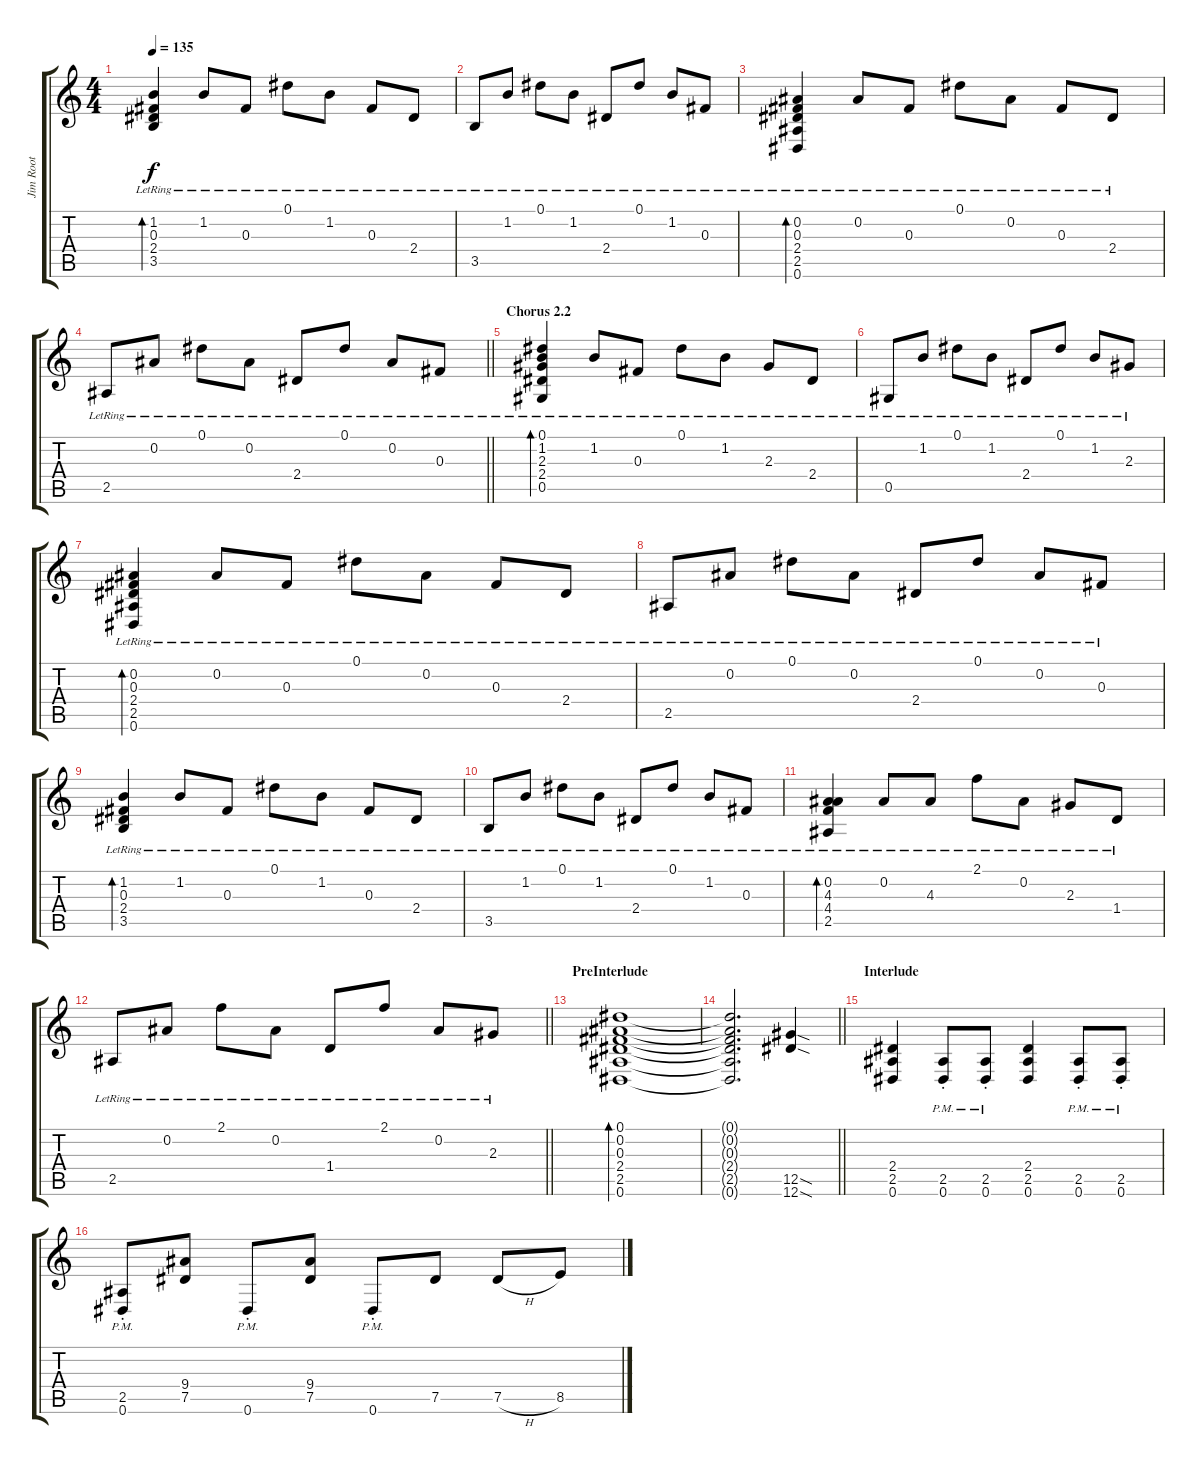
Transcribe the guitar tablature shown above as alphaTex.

\track ("Jim Root" "Jim Root") {instrument distortionguitar}
\staff {score tabs}
\tuning (Eb4 Bb3 Gb3 Db3 Ab2 Eb2) {hide}
\ts (4 4)
\tempo 135
\clef g2
\ks c
(1.2{lr} 0.3{lr} 2.4{lr} 3.5{lr}).4{bd 120 dy f} 1.2{lr}.8 0.3{lr}.8 0.1{lr}.8 1.2{lr}.8 0.3{lr}.8 2.4{lr}.8 |
3.5{lr}.8 1.2{lr}.8 0.1{lr}.8 1.2{lr}.8 2.4{lr}.8 0.1{lr}.8 1.2{lr}.8 0.3{lr}.8 |
(0.2{lr} 0.3{lr} 2.4{lr} 2.5{lr} 0.6{lr}).4{bd 120} 0.2{lr}.8 0.3{lr}.8 0.1{lr}.8 0.2{lr}.8 0.3{lr}.8 2.4{lr}.8 |
\barLineRight lightlight
2.5{lr}.8 0.2{lr}.8 0.1{lr}.8 0.2{lr}.8 2.4{lr}.8 0.1{lr}.8 0.2{lr}.8 0.3{lr}.8 |
\section ("" "Chorus 2.2")
(0.1 1.2{lr} 2.3{lr} 2.4{lr} 0.5{lr}).4{bd 120 volume 13} 1.2{lr}.8 0.3{lr}.8 0.1{lr}.8 1.2{lr}.8 2.3{lr}.8 2.4{lr}.8 |
0.5{lr}.8 1.2{lr}.8 0.1{lr}.8 1.2{lr}.8 2.4{lr}.8 0.1{lr}.8 1.2{lr}.8 2.3{lr}.8 |
(0.2{lr} 0.3{lr} 2.4{lr} 2.5{lr} 0.6{lr}).4{bd 120} 0.2{lr}.8 0.3{lr}.8 0.1{lr}.8 0.2{lr}.8 0.3{lr}.8 2.4{lr}.8 |
2.5{lr}.8 0.2{lr}.8 0.1{lr}.8 0.2{lr}.8 2.4{lr}.8 0.1{lr}.8 0.2{lr}.8 0.3{lr}.8 |
(1.2{lr} 0.3{lr} 2.4{lr} 3.5{lr}).4{bd 120} 1.2{lr}.8 0.3{lr}.8 0.1{lr}.8 1.2{lr}.8 0.3{lr}.8 2.4{lr}.8 |
3.5{lr}.8 1.2{lr}.8 0.1{lr}.8 1.2{lr}.8 2.4{lr}.8 0.1{lr}.8 1.2{lr}.8 0.3{lr}.8 |
(0.2{lr} 4.3{lr} 4.4{lr} 2.5{lr}).4{bd 120} 0.2{lr}.8 4.3{lr}.8 2.1{lr}.8 0.2{lr}.8 2.3{lr}.8 1.4{lr}.8 |
\barLineRight lightlight
2.5{lr}.8 0.2{lr}.8 2.1{lr}.8 0.2{lr}.8 1.4{lr}.8 2.1{lr}.8 0.2{lr}.8 2.3{lr}.8 |
\section ("" "PreInterlude")
(0.1 0.2 0.3 2.4 2.5 0.6).1{bd 60} |
\barLineRight lightlight
(0.1{t} 0.2{t} 0.3{t} 2.4{t} 2.5{t} 0.6{t}).2{d} (12.5{sod} 12.6{sod}).4{instrument distortionguitar} |
\section ("" "Interlude")
(2.4 2.5 0.6).4 (2.5{pm st} 0.6{pm st}).8 (2.5{pm st} 0.6{pm st}).8 (2.4 2.5 0.6).4 (2.5{pm st} 0.6{pm st}).8 (2.5{pm st} 0.6{pm st}).8 |
(2.5{pm st} 0.6{pm st}).8 (9.4 7.5).8 0.6{pm st}.8 (9.4 7.5).8 0.6{pm st}.8 7.5.8 7.5{h}.8 8.5.8
